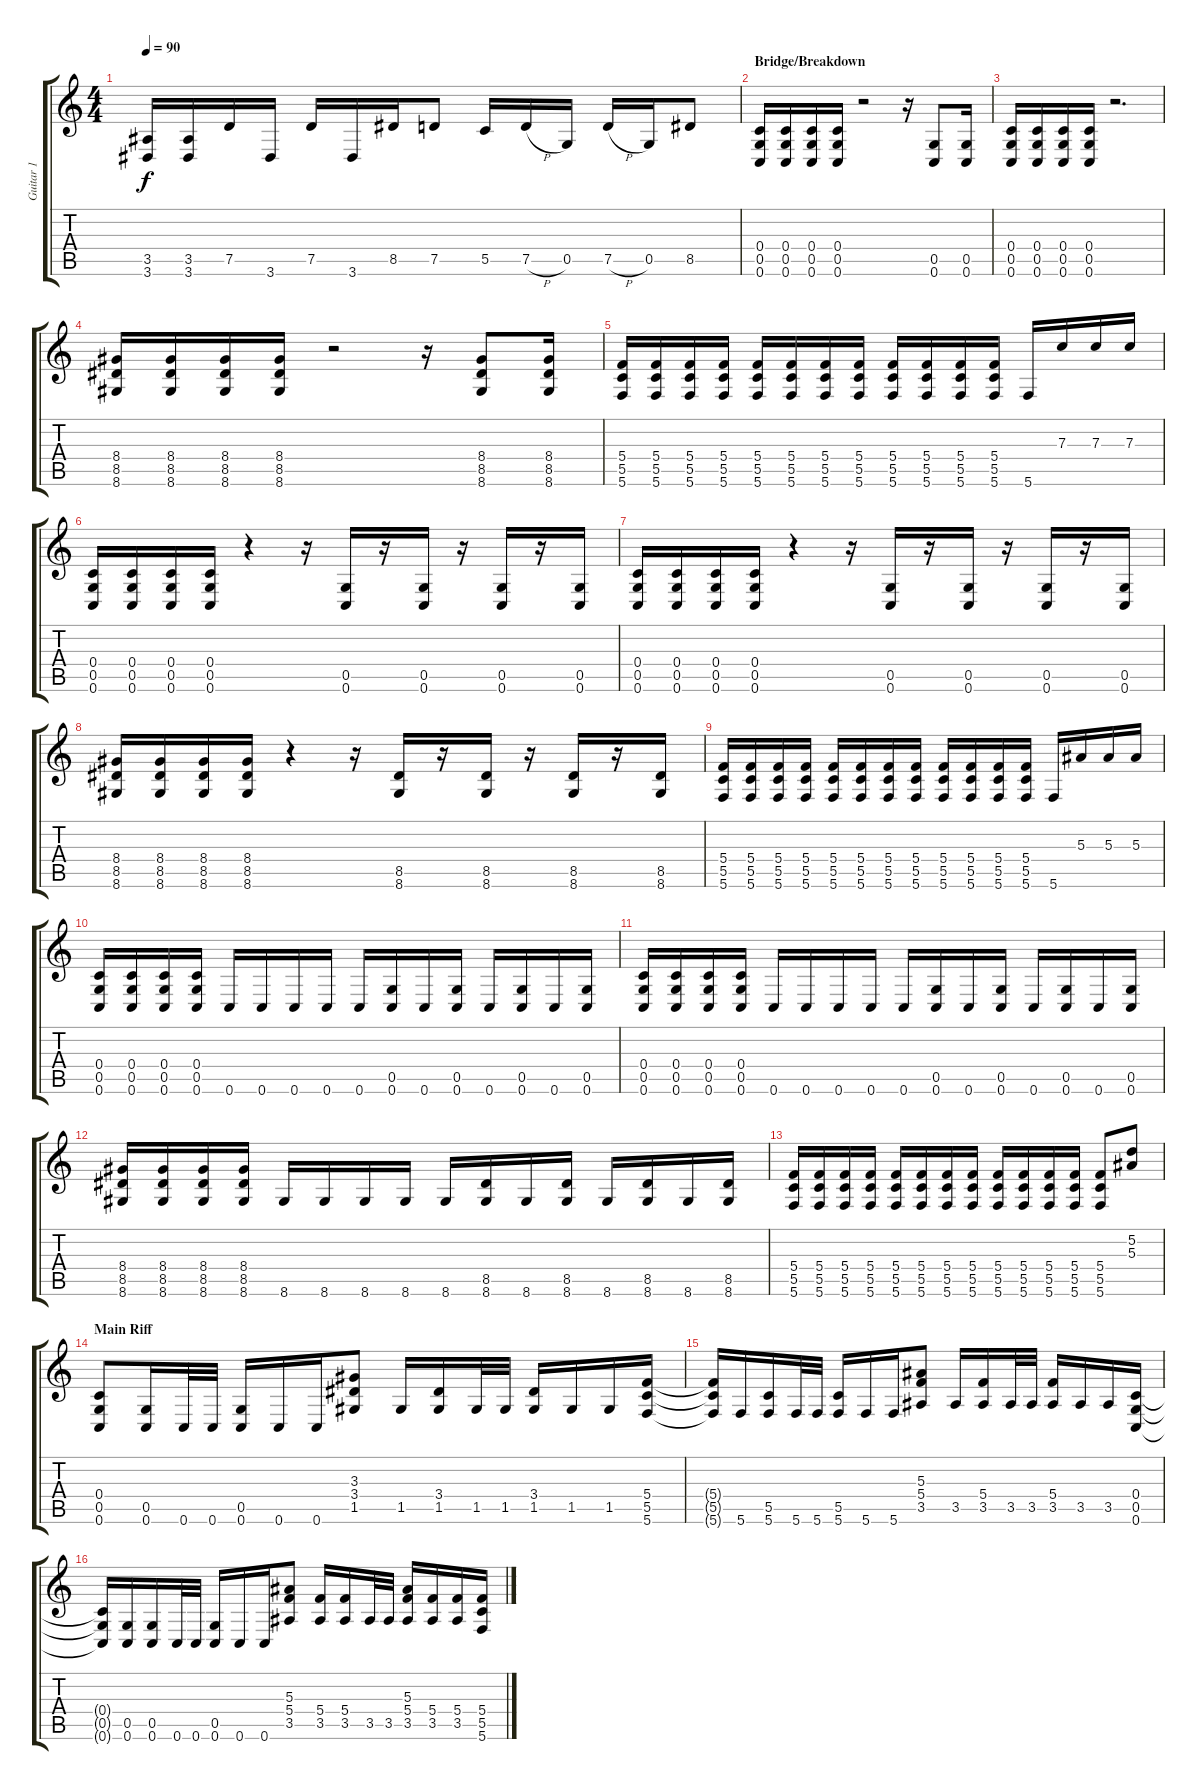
\track ("Guitar 1" "Guitar 1") {instrument distortionguitar}
\staff {score tabs}
\tuning (D4 A3 F3 C3 G2 C2) {hide}
\ts (4 4)
\tempo 90
\clef g2
\ks c
(3.5{t} 3.6{t}).16{dy f} (3.5 3.6).16 7.5.16 3.6.16 7.5.16 3.6.16 8.5.16 7.5.8 5.5.16 7.5{h}.16 0.5.16 7.5{h}.16 0.5.16 8.5.8 |
\section ("" "Bridge/Breakdown")
(0.4 0.5 0.6).16 (0.4 0.5 0.6).16 (0.4 0.5 0.6).16 (0.4 0.5 0.6).16 r.2 r.16 (0.5 0.6).8 (0.5 0.6).16 |
(0.4 0.5 0.6).16 (0.4 0.5 0.6).16 (0.4 0.5 0.6).16 (0.4 0.5 0.6).16 r.2{d} |
(8.4 8.5 8.6).16 (8.4 8.5 8.6).16 (8.4 8.5 8.6).16 (8.4 8.5 8.6).16 r.2 r.16 (8.4 8.5 8.6).8 (8.4 8.5 8.6).16 |
(5.4 5.5 5.6).16 (5.4 5.5 5.6).16 (5.4 5.5 5.6).16 (5.4 5.5 5.6).16 (5.4 5.5 5.6).16 (5.4 5.5 5.6).16 (5.4 5.5 5.6).16 (5.4 5.5 5.6).16 (5.4 5.5 5.6).16 (5.4 5.5 5.6).16 (5.4 5.5 5.6).16 (5.4 5.5 5.6).16 5.6.16 7.3.16 7.3.16 7.3.16 |
(0.4 0.5 0.6).16 (0.4 0.5 0.6).16 (0.4 0.5 0.6).16 (0.4 0.5 0.6).16 r.4 r.16 (0.5 0.6).16 r.16 (0.5 0.6).16 r.16 (0.5 0.6).16 r.16 (0.5 0.6).16 |
(0.4 0.5 0.6).16 (0.4 0.5 0.6).16 (0.4 0.5 0.6).16 (0.4 0.5 0.6).16 r.4 r.16 (0.5 0.6).16 r.16 (0.5 0.6).16 r.16 (0.5 0.6).16 r.16 (0.5 0.6).16 |
(8.4 8.5 8.6).16 (8.4 8.5 8.6).16 (8.4 8.5 8.6).16 (8.4 8.5 8.6).16 r.4 r.16 (8.5 8.6).16 r.16 (8.5 8.6).16 r.16 (8.5 8.6).16 r.16 (8.5 8.6).16 |
(5.4 5.5 5.6).16 (5.4 5.5 5.6).16 (5.4 5.5 5.6).16 (5.4 5.5 5.6).16 (5.4 5.5 5.6).16 (5.4 5.5 5.6).16 (5.4 5.5 5.6).16 (5.4 5.5 5.6).16 (5.4 5.5 5.6).16 (5.4 5.5 5.6).16 (5.4 5.5 5.6).16 (5.4 5.5 5.6).16 5.6.16 5.3.16 5.3.16 5.3.16 |
(0.4 0.5 0.6).16 (0.4 0.5 0.6).16 (0.4 0.5 0.6).16 (0.4 0.5 0.6).16 0.6.16 0.6.16 0.6.16 0.6.16 0.6.16 (0.5 0.6).16 0.6.16 (0.5 0.6).16 0.6.16 (0.5 0.6).16 0.6.16 (0.5 0.6).16 |
(0.4 0.5 0.6).16 (0.4 0.5 0.6).16 (0.4 0.5 0.6).16 (0.4 0.5 0.6).16 0.6.16 0.6.16 0.6.16 0.6.16 0.6.16 (0.5 0.6).16 0.6.16 (0.5 0.6).16 0.6.16 (0.5 0.6).16 0.6.16 (0.5 0.6).16 |
(8.4 8.5 8.6).16 (8.4 8.5 8.6).16 (8.4 8.5 8.6).16 (8.4 8.5 8.6).16 8.6.16 8.6.16 8.6.16 8.6.16 8.6.16 (8.5 8.6).16 8.6.16 (8.5 8.6).16 8.6.16 (8.5 8.6).16 8.6.16 (8.5 8.6).16 |
(5.4 5.5 5.6).16 (5.4 5.5 5.6).16 (5.4 5.5 5.6).16 (5.4 5.5 5.6).16 (5.4 5.5 5.6).16 (5.4 5.5 5.6).16 (5.4 5.5 5.6).16 (5.4 5.5 5.6).16 (5.4 5.5 5.6).16 (5.4 5.5 5.6).16 (5.4 5.5 5.6).16 (5.4 5.5 5.6).16 (5.4 5.5 5.6).8 (5.2 5.3).8 |
\section ("" "Main Riff")
(0.4 0.5 0.6).8 (0.5 0.6).16 0.6.32 0.6.32 (0.5 0.6).16 0.6.16 0.6.16 (3.3 3.4 1.5).8 1.5.16 (3.4 1.5).16 1.5.32 1.5.32 (3.4 1.5).16 1.5.16 1.5.16 (5.4 5.5 5.6).16 |
(5.4{t} 5.5{t} 5.6{t}).16 5.6.16 (5.5 5.6).16 5.6.32 5.6.32 (5.5 5.6).16 5.6.16 5.6.16 (5.3 5.4 3.5).8 3.5.16 (5.4 3.5).16 3.5.32 3.5.32 (5.4 3.5).16 3.5.16 3.5.16 (0.4 0.5 0.6).16 |
(0.4{t} 0.5{t} 0.6{t}).16 (0.5 0.6).16 (0.5 0.6).16 0.6.32 0.6.32 (0.5 0.6).16 0.6.16 0.6.16 (5.3 5.4 3.5).8 (5.4 3.5).16 (5.4 3.5).16 3.5.32 3.5.32 (5.3 5.4 3.5).16 (5.4 3.5).16 (5.4 3.5).16 (5.4 5.5 5.6).16
